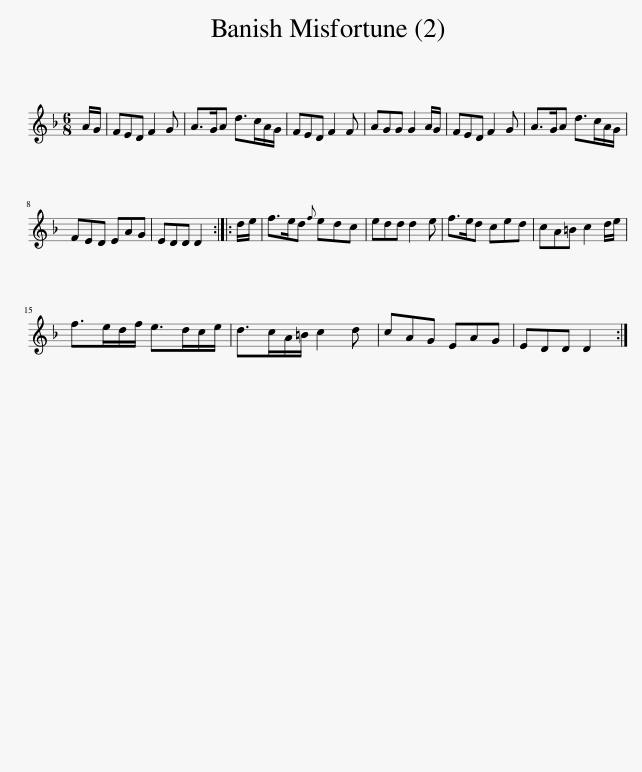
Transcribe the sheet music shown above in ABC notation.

X:1
L:1/8
M:6/8
I:linebreak $
K:F
V:1 treble
V:1
 A/G/ | FED F2 G | A>GA d>cA/G/ | FED F2 F | AGG G2 A/G/ | %5
 FED F2 G | A>GA d>cA/G/ |$ FED EAG | EDD D2 :: d/e/ | %10
 f>ed{f} edc | edd d2 e | f>ed ced | cA=B c2 d/e/ |$ f>ed/f/ e>dc/e/ | %15
 d>cA/=B/ c2 d | cAG EAG | EDD D2 :| %18
